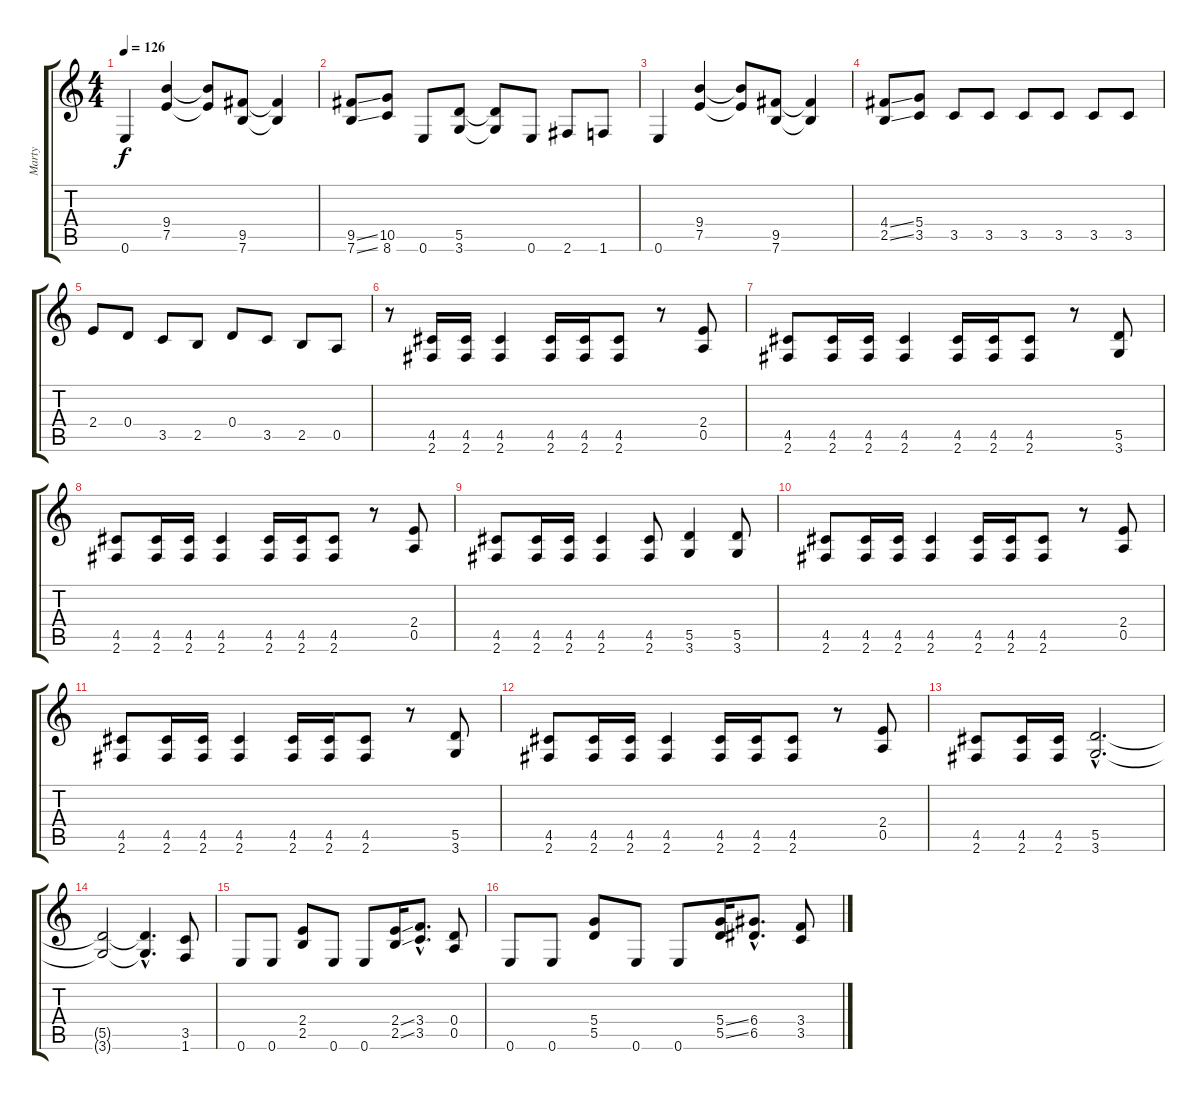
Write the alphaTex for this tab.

\track ("Marty" "Marty") {instrument distortionguitar}
\staff {score tabs}
\tuning (E4 B3 G3 D3 A2 E2) {hide}
\ts (4 4)
\tempo 126
\clef g2
\ks c
0.6.4{dy f} (9.4 7.5).4 (9.4{t} 7.5{t}).8 (9.5 7.6).8 (9.5{t} 7.6{t}).4 |
(9.5{ss} 7.6{ss}).8 (10.5 8.6).8 0.6.8 (5.5 3.6).8 (5.5{t} 3.6{t}).8 0.6.8 2.6.8 1.6.8 |
0.6.4 (9.4 7.5).4 (9.4{t} 7.5{t}).8 (9.5 7.6).8 (9.5{t} 7.6{t}).4 |
(4.4{ss} 2.5{ss}).8 (5.4 3.5).8 3.5.8 3.5.8 3.5.8 3.5.8 3.5.8 3.5.8 |
2.4.8 0.4.8 3.5.8 2.5.8 0.4.8 3.5.8 2.5.8 0.5.8 |
r.8 (4.5 2.6).16 (4.5 2.6).16 (4.5 2.6).4 (4.5 2.6).16 (4.5 2.6).16 (4.5 2.6).8 r.8 (2.4 0.5).8 |
(4.5 2.6).8 (4.5 2.6).16 (4.5 2.6).16 (4.5 2.6).4 (4.5 2.6).16 (4.5 2.6).16 (4.5 2.6).8 r.8 (5.5 3.6).8 |
(4.5 2.6).8 (4.5 2.6).16 (4.5 2.6).16 (4.5 2.6).4 (4.5 2.6).16 (4.5 2.6).16 (4.5 2.6).8 r.8 (2.4 0.5).8 |
(4.5 2.6).8 (4.5 2.6).16 (4.5 2.6).16 (4.5 2.6).4 (4.5 2.6).8 (5.5 3.6).4 (5.5 3.6).8 |
(4.5 2.6).8 (4.5 2.6).16 (4.5 2.6).16 (4.5 2.6).4 (4.5 2.6).16 (4.5 2.6).16 (4.5 2.6).8 r.8 (2.4 0.5).8 |
(4.5 2.6).8 (4.5 2.6).16 (4.5 2.6).16 (4.5 2.6).4 (4.5 2.6).16 (4.5 2.6).16 (4.5 2.6).8 r.8 (5.5 3.6).8 |
(4.5 2.6).8 (4.5 2.6).16 (4.5 2.6).16 (4.5 2.6).4 (4.5 2.6).16 (4.5 2.6).16 (4.5 2.6).8 r.8 (2.4 0.5).8 |
(4.5 2.6).8 (4.5 2.6).16 (4.5 2.6).16 (5.5{hac} 3.6{hac}).2{d} |
(5.5{t} 3.6{t}).2 (5.5{hac t} 3.6{hac t}).4{d} (3.5 1.6).8 |
0.6.8 0.6.8 (2.4 2.5).8 0.6.8 0.6.8 (2.4{ss} 2.5{ss}).16 (3.4{hac} 3.5{hac}).8{d} (0.4 0.5).8 |
0.6.8 0.6.8 (5.4 5.5).8 0.6.8 0.6.8 (5.4{ss} 5.5{ss}).16 (6.4{hac} 6.5{hac}).8{d} (3.4 3.5).8
